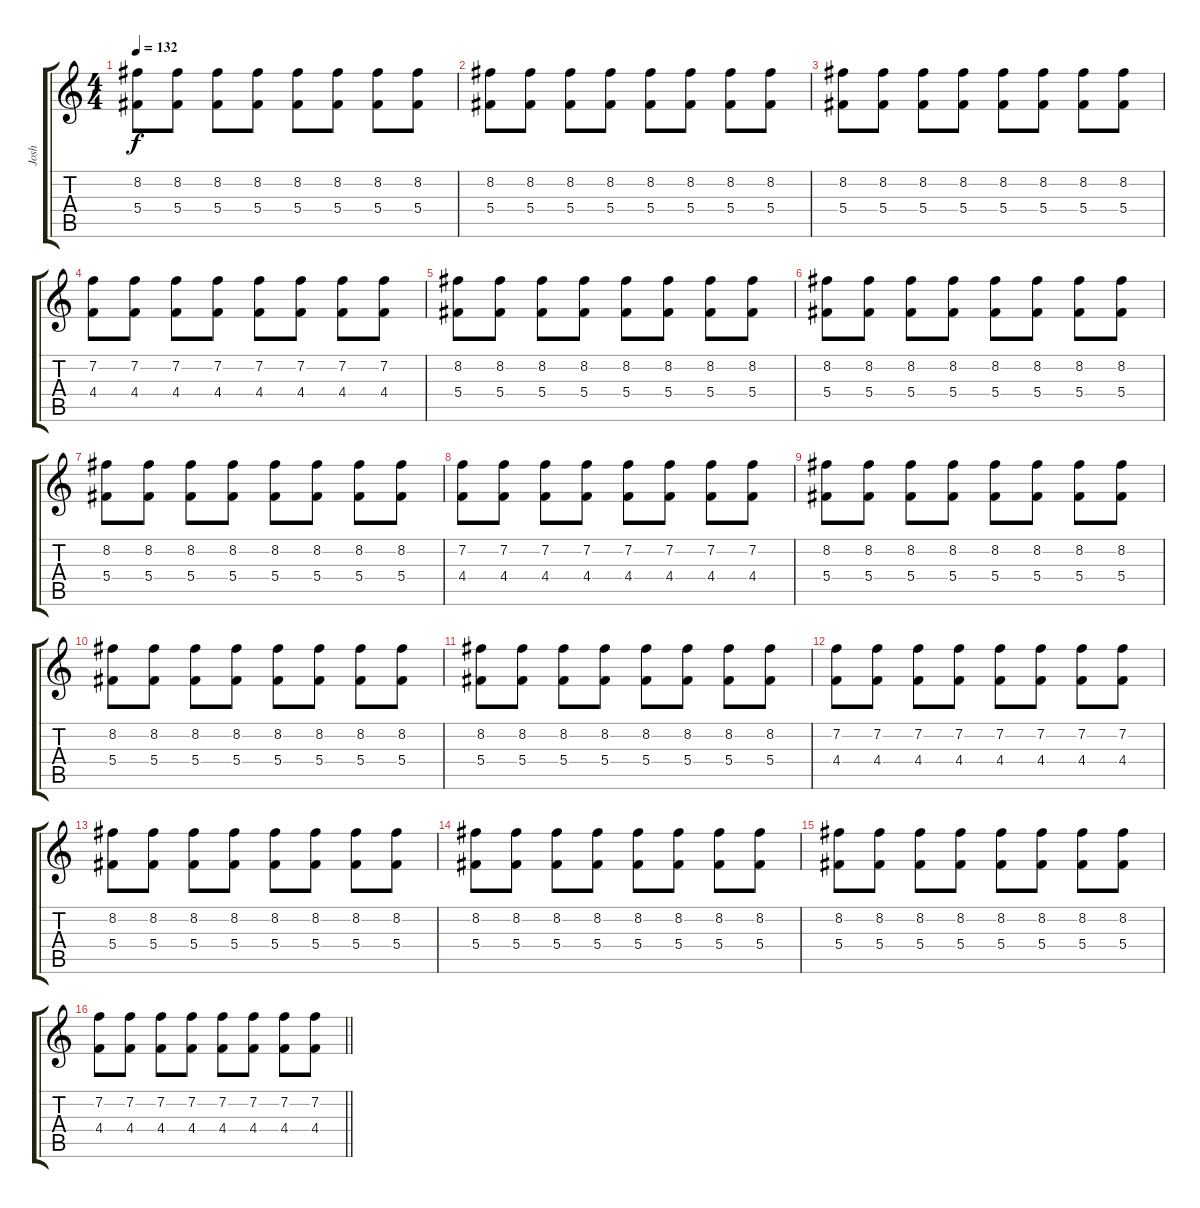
\track ("Josh" "Josh") {instrument distortionguitar}
\staff {score tabs}
\tuning (Eb4 Bb3 Gb3 Db3 Ab2 Eb2) {hide}
\ts (4 4)
\section ("" "")
\tempo 132
\clef g2
\ks c
(8.2 5.4).8{dy f} (8.2 5.4).8 (8.2 5.4).8 (8.2 5.4).8 (8.2 5.4).8 (8.2 5.4).8 (8.2 5.4).8 (8.2 5.4).8 |
(8.2 5.4).8 (8.2 5.4).8 (8.2 5.4).8 (8.2 5.4).8 (8.2 5.4).8 (8.2 5.4).8 (8.2 5.4).8 (8.2 5.4).8 |
(8.2 5.4).8 (8.2 5.4).8 (8.2 5.4).8 (8.2 5.4).8 (8.2 5.4).8 (8.2 5.4).8 (8.2 5.4).8 (8.2 5.4).8 |
(7.2 4.4).8 (7.2 4.4).8 (7.2 4.4).8 (7.2 4.4).8 (7.2 4.4).8 (7.2 4.4).8 (7.2 4.4).8 (7.2 4.4).8 |
(8.2 5.4).8 (8.2 5.4).8 (8.2 5.4).8 (8.2 5.4).8 (8.2 5.4).8 (8.2 5.4).8 (8.2 5.4).8 (8.2 5.4).8 |
(8.2 5.4).8 (8.2 5.4).8 (8.2 5.4).8 (8.2 5.4).8 (8.2 5.4).8 (8.2 5.4).8 (8.2 5.4).8 (8.2 5.4).8 |
(8.2 5.4).8 (8.2 5.4).8 (8.2 5.4).8 (8.2 5.4).8 (8.2 5.4).8 (8.2 5.4).8 (8.2 5.4).8 (8.2 5.4).8 |
(7.2 4.4).8 (7.2 4.4).8 (7.2 4.4).8 (7.2 4.4).8 (7.2 4.4).8 (7.2 4.4).8 (7.2 4.4).8 (7.2 4.4).8 |
(8.2 5.4).8 (8.2 5.4).8 (8.2 5.4).8 (8.2 5.4).8 (8.2 5.4).8 (8.2 5.4).8 (8.2 5.4).8 (8.2 5.4).8 |
(8.2 5.4).8 (8.2 5.4).8 (8.2 5.4).8 (8.2 5.4).8 (8.2 5.4).8 (8.2 5.4).8 (8.2 5.4).8 (8.2 5.4).8 |
(8.2 5.4).8 (8.2 5.4).8 (8.2 5.4).8 (8.2 5.4).8 (8.2 5.4).8 (8.2 5.4).8 (8.2 5.4).8 (8.2 5.4).8 |
(7.2 4.4).8 (7.2 4.4).8 (7.2 4.4).8 (7.2 4.4).8 (7.2 4.4).8 (7.2 4.4).8 (7.2 4.4).8 (7.2 4.4).8 |
(8.2 5.4).8 (8.2 5.4).8 (8.2 5.4).8 (8.2 5.4).8 (8.2 5.4).8 (8.2 5.4).8 (8.2 5.4).8 (8.2 5.4).8 |
(8.2 5.4).8 (8.2 5.4).8 (8.2 5.4).8 (8.2 5.4).8 (8.2 5.4).8 (8.2 5.4).8 (8.2 5.4).8 (8.2 5.4).8 |
(8.2 5.4).8 (8.2 5.4).8 (8.2 5.4).8 (8.2 5.4).8 (8.2 5.4).8 (8.2 5.4).8 (8.2 5.4).8 (8.2 5.4).8 |
\barLineRight lightlight
(7.2 4.4).8 (7.2 4.4).8 (7.2 4.4).8 (7.2 4.4).8 (7.2 4.4).8 (7.2 4.4).8 (7.2 4.4).8 (7.2 4.4).8
